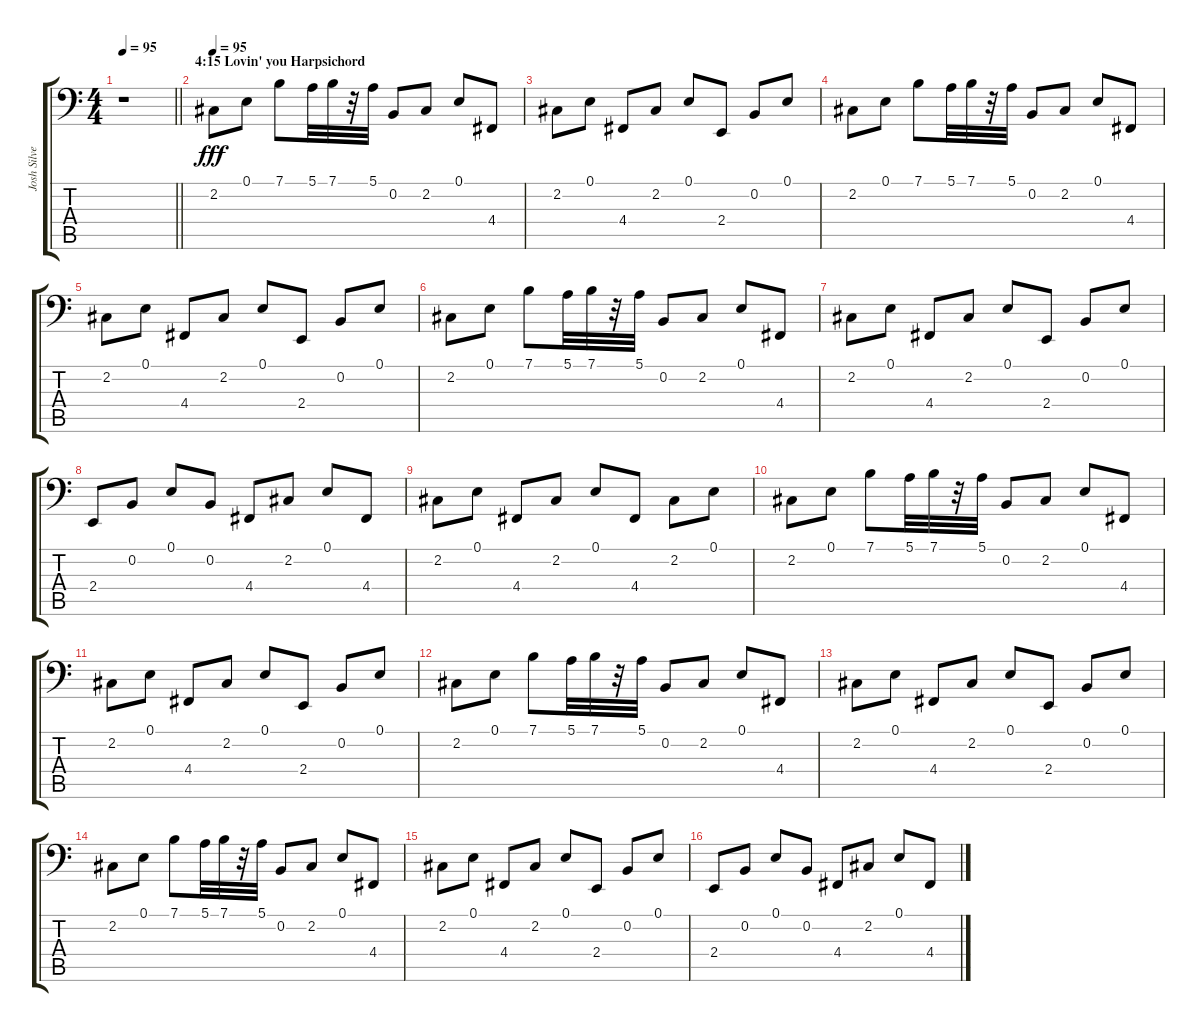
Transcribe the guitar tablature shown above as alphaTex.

\track ("Josh Silver (Synth)" "Josh Silve") {instrument drawbarorgan}
\staff {score tabs}
\tuning (E3 B2 G2 D2 A1 E1) {hide}
\ts (4 4)
\tempo 95
\clef f4
\barLineRight lightlight
\ks c
r.1{dy f} |
\section ("" "4:15 Lovin' you Harpsichord")
\tempo 95
2.2.8{dy fff volume 8 instrument harpsichord} 0.1.8 7.1.8 5.1.32 7.1.32 r.32 5.1.32 0.2.8 2.2.8 0.1.8 4.4.8 |
2.2.8 0.1.8 4.4.8 2.2.8 0.1.8 2.4.8 0.2.8 0.1.8 |
2.2.8 0.1.8 7.1.8 5.1.32 7.1.32 r.32 5.1.32 0.2.8 2.2.8 0.1.8 4.4.8 |
2.2.8 0.1.8 4.4.8 2.2.8 0.1.8 2.4.8 0.2.8 0.1.8 |
2.2.8 0.1.8 7.1.8 5.1.32 7.1.32 r.32 5.1.32 0.2.8 2.2.8 0.1.8 4.4.8 |
2.2.8 0.1.8 4.4.8 2.2.8 0.1.8 2.4.8 0.2.8 0.1.8 |
2.4.8 0.2.8 0.1.8 0.2.8 4.4.8 2.2.8 0.1.8 4.4.8 |
2.2.8 0.1.8 4.4.8 2.2.8 0.1.8 4.4.8 2.2.8 0.1.8 |
2.2.8 0.1.8 7.1.8 5.1.32 7.1.32 r.32 5.1.32 0.2.8 2.2.8 0.1.8 4.4.8 |
2.2.8 0.1.8 4.4.8 2.2.8 0.1.8 2.4.8 0.2.8 0.1.8 |
2.2.8{instrument harpsichord} 0.1.8 7.1.8 5.1.32 7.1.32 r.32 5.1.32 0.2.8 2.2.8 0.1.8 4.4.8 |
2.2.8 0.1.8 4.4.8 2.2.8 0.1.8 2.4.8 0.2.8 0.1.8 |
2.2.8 0.1.8 7.1.8 5.1.32 7.1.32 r.32 5.1.32 0.2.8 2.2.8 0.1.8 4.4.8 |
2.2.8 0.1.8 4.4.8 2.2.8 0.1.8 2.4.8 0.2.8 0.1.8 |
2.4.8 0.2.8 0.1.8 0.2.8 4.4.8 2.2.8 0.1.8 4.4.8
